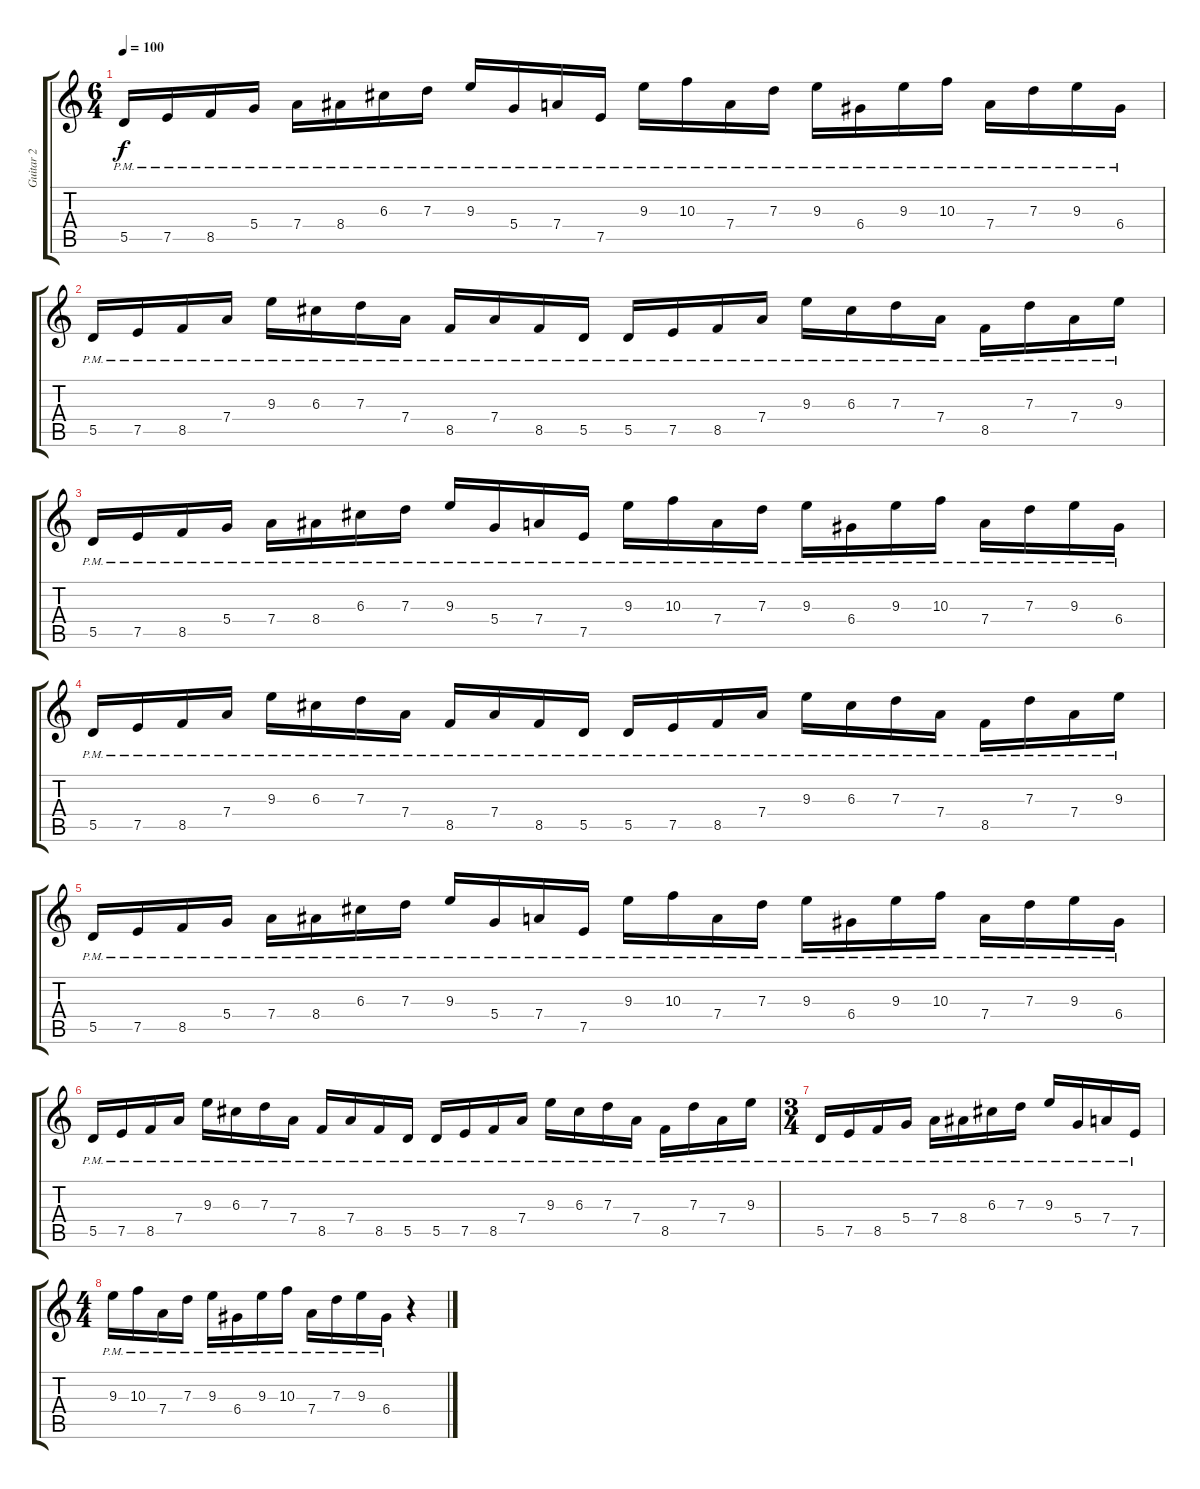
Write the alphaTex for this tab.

\track ("Guitar 2" "Guitar 2") {instrument distortionguitar}
\staff {score tabs}
\tuning (E4 B3 G3 D3 A2 E2) {hide}
\ts (6 4)
\tempo 100
\clef g2
\ks c
5.5{pm}.16{dy f} 7.5{pm}.16 8.5{pm}.16 5.4{pm}.16 7.4{pm}.16 8.4{pm}.16 6.3{pm}.16 7.3{pm}.16 9.3{pm}.16 5.4{pm}.16 7.4{pm}.16 7.5{pm}.16 9.3{pm}.16 10.3{pm}.16 7.4{pm}.16 7.3{pm}.16 9.3{pm}.16 6.4{pm}.16 9.3{pm}.16 10.3{pm}.16 7.4{pm}.16 7.3{pm}.16 9.3{pm}.16 6.4{pm}.16 |
5.5{pm}.16 7.5{pm}.16 8.5{pm}.16 7.4{pm}.16 9.3{pm}.16 6.3{pm}.16 7.3{pm}.16 7.4{pm}.16 8.5{pm}.16 7.4{pm}.16 8.5{pm}.16 5.5{pm}.16 5.5{pm}.16 7.5{pm}.16 8.5{pm}.16 7.4{pm}.16 9.3{pm}.16 6.3{pm}.16 7.3{pm}.16 7.4{pm}.16 8.5{pm}.16 7.3{pm}.16 7.4{pm}.16 9.3{pm}.16 |
5.5{pm}.16 7.5{pm}.16 8.5{pm}.16 5.4{pm}.16 7.4{pm}.16 8.4{pm}.16 6.3{pm}.16 7.3{pm}.16 9.3{pm}.16 5.4{pm}.16 7.4{pm}.16 7.5{pm}.16 9.3{pm}.16 10.3{pm}.16 7.4{pm}.16 7.3{pm}.16 9.3{pm}.16 6.4{pm}.16 9.3{pm}.16 10.3{pm}.16 7.4{pm}.16 7.3{pm}.16 9.3{pm}.16 6.4{pm}.16 |
5.5{pm}.16 7.5{pm}.16 8.5{pm}.16 7.4{pm}.16 9.3{pm}.16 6.3{pm}.16 7.3{pm}.16 7.4{pm}.16 8.5{pm}.16 7.4{pm}.16 8.5{pm}.16 5.5{pm}.16 5.5{pm}.16 7.5{pm}.16 8.5{pm}.16 7.4{pm}.16 9.3{pm}.16 6.3{pm}.16 7.3{pm}.16 7.4{pm}.16 8.5{pm}.16 7.3{pm}.16 7.4{pm}.16 9.3{pm}.16 |
5.5{pm}.16 7.5{pm}.16 8.5{pm}.16 5.4{pm}.16 7.4{pm}.16 8.4{pm}.16 6.3{pm}.16 7.3{pm}.16 9.3{pm}.16 5.4{pm}.16 7.4{pm}.16 7.5{pm}.16 9.3{pm}.16 10.3{pm}.16 7.4{pm}.16 7.3{pm}.16 9.3{pm}.16 6.4{pm}.16 9.3{pm}.16 10.3{pm}.16 7.4{pm}.16 7.3{pm}.16 9.3{pm}.16 6.4{pm}.16 |
5.5{pm}.16 7.5{pm}.16 8.5{pm}.16 7.4{pm}.16 9.3{pm}.16 6.3{pm}.16 7.3{pm}.16 7.4{pm}.16 8.5{pm}.16 7.4{pm}.16 8.5{pm}.16 5.5{pm}.16 5.5{pm}.16 7.5{pm}.16 8.5{pm}.16 7.4{pm}.16 9.3{pm}.16 6.3{pm}.16 7.3{pm}.16 7.4{pm}.16 8.5{pm}.16 7.3{pm}.16 7.4{pm}.16 9.3{pm}.16 |
\ts (3 4)
5.5{pm}.16 7.5{pm}.16 8.5{pm}.16 5.4{pm}.16 7.4{pm}.16 8.4{pm}.16 6.3{pm}.16 7.3{pm}.16 9.3{pm}.16 5.4{pm}.16 7.4{pm}.16 7.5{pm}.16 |
\ts (4 4)
9.3{pm}.16 10.3{pm}.16 7.4{pm}.16 7.3{pm}.16 9.3{pm}.16 6.4{pm}.16 9.3{pm}.16 10.3{pm}.16 7.4{pm}.16 7.3{pm}.16 9.3{pm}.16 6.4{pm}.16 r.4
